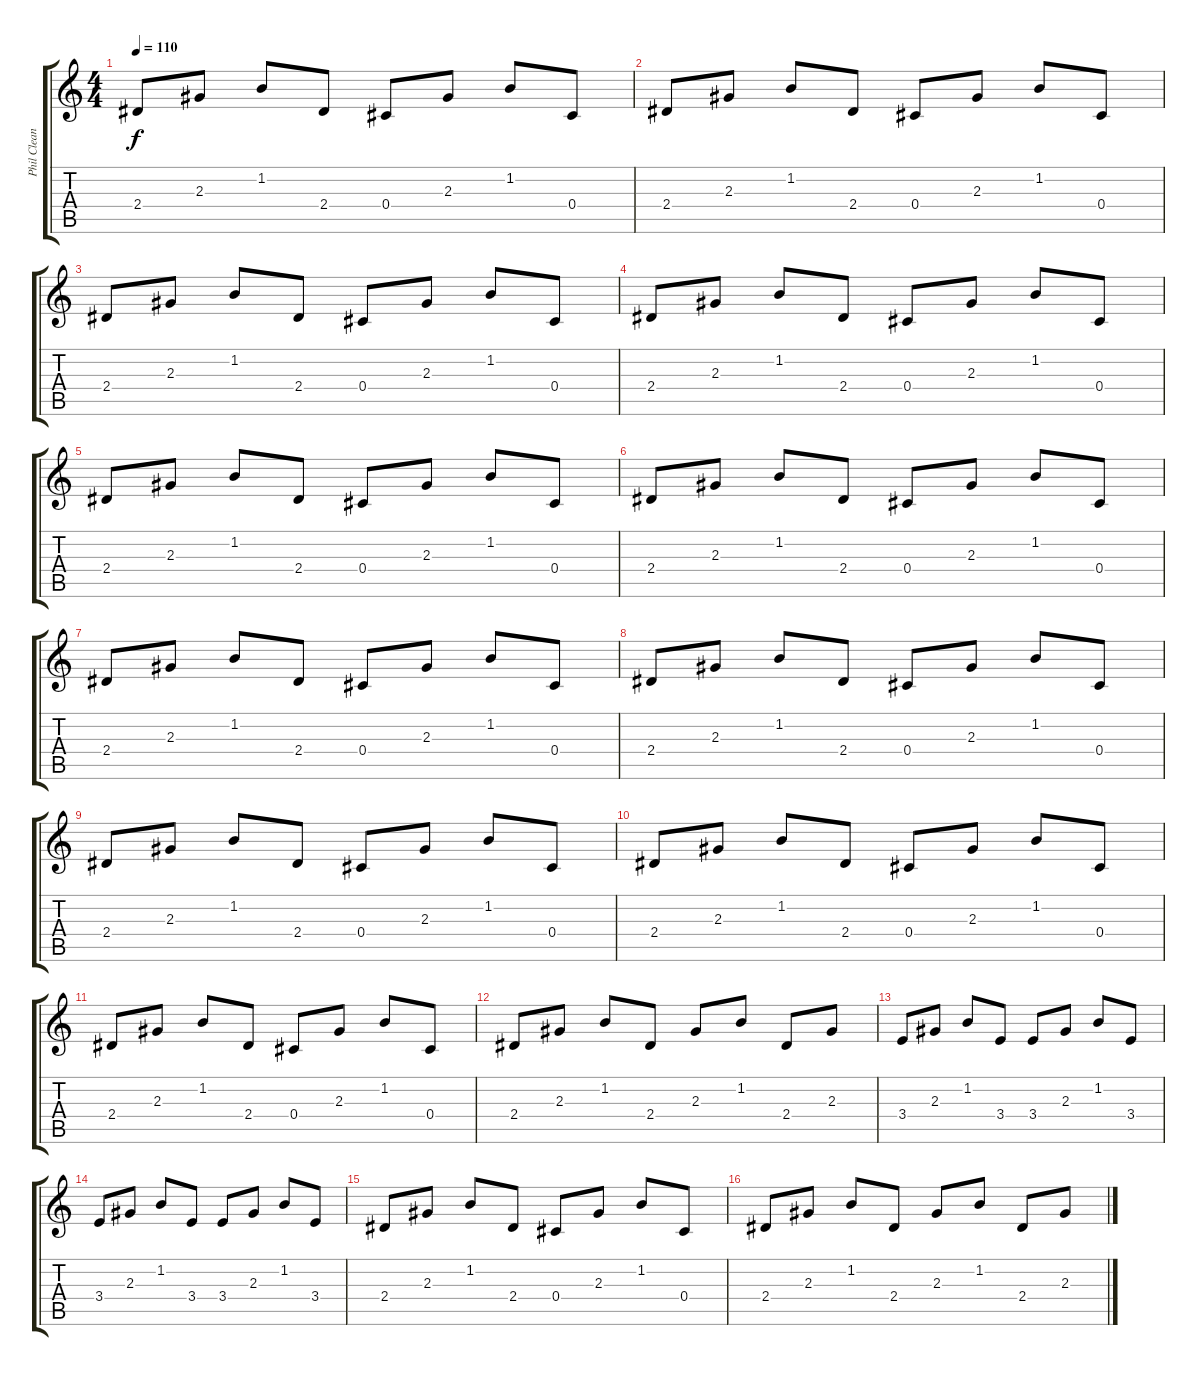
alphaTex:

\track ("Phil Clean" "Phil Clean") {instrument electricguitarclean}
\staff {score tabs}
\tuning (Eb4 Bb3 Gb3 Db3 Ab2 Eb2) {hide}
\ts (4 4)
\tempo 110
\clef g2
\ks c
2.4.8{dy f instrument electricguitarclean} 2.3.8 1.2.8 2.4.8 0.4.8 2.3.8 1.2.8 0.4.8 |
2.4.8 2.3.8 1.2.8 2.4.8 0.4.8 2.3.8 1.2.8 0.4.8 |
2.4.8 2.3.8 1.2.8 2.4.8 0.4.8 2.3.8 1.2.8 0.4.8 |
2.4.8 2.3.8 1.2.8 2.4.8 0.4.8 2.3.8 1.2.8 0.4.8 |
2.4.8 2.3.8 1.2.8 2.4.8 0.4.8 2.3.8 1.2.8 0.4.8 |
2.4.8 2.3.8 1.2.8 2.4.8 0.4.8 2.3.8 1.2.8 0.4.8 |
2.4.8 2.3.8 1.2.8 2.4.8 0.4.8 2.3.8 1.2.8 0.4.8 |
2.4.8 2.3.8 1.2.8 2.4.8 0.4.8 2.3.8 1.2.8 0.4.8 |
2.4.8 2.3.8 1.2.8 2.4.8 0.4.8 2.3.8 1.2.8 0.4.8 |
2.4.8 2.3.8 1.2.8 2.4.8 0.4.8 2.3.8 1.2.8 0.4.8 |
2.4.8 2.3.8 1.2.8 2.4.8 0.4.8 2.3.8 1.2.8 0.4.8 |
2.4.8 2.3.8 1.2.8 2.4.8 2.3.8 1.2.8 2.4.8 2.3.8 |
3.4.8 2.3.8 1.2.8 3.4.8 3.4.8 2.3.8 1.2.8 3.4.8 |
3.4.8 2.3.8 1.2.8 3.4.8 3.4.8 2.3.8 1.2.8 3.4.8 |
2.4.8 2.3.8 1.2.8 2.4.8 0.4.8 2.3.8 1.2.8 0.4.8 |
2.4.8 2.3.8 1.2.8 2.4.8 2.3.8 1.2.8 2.4.8 2.3.8
